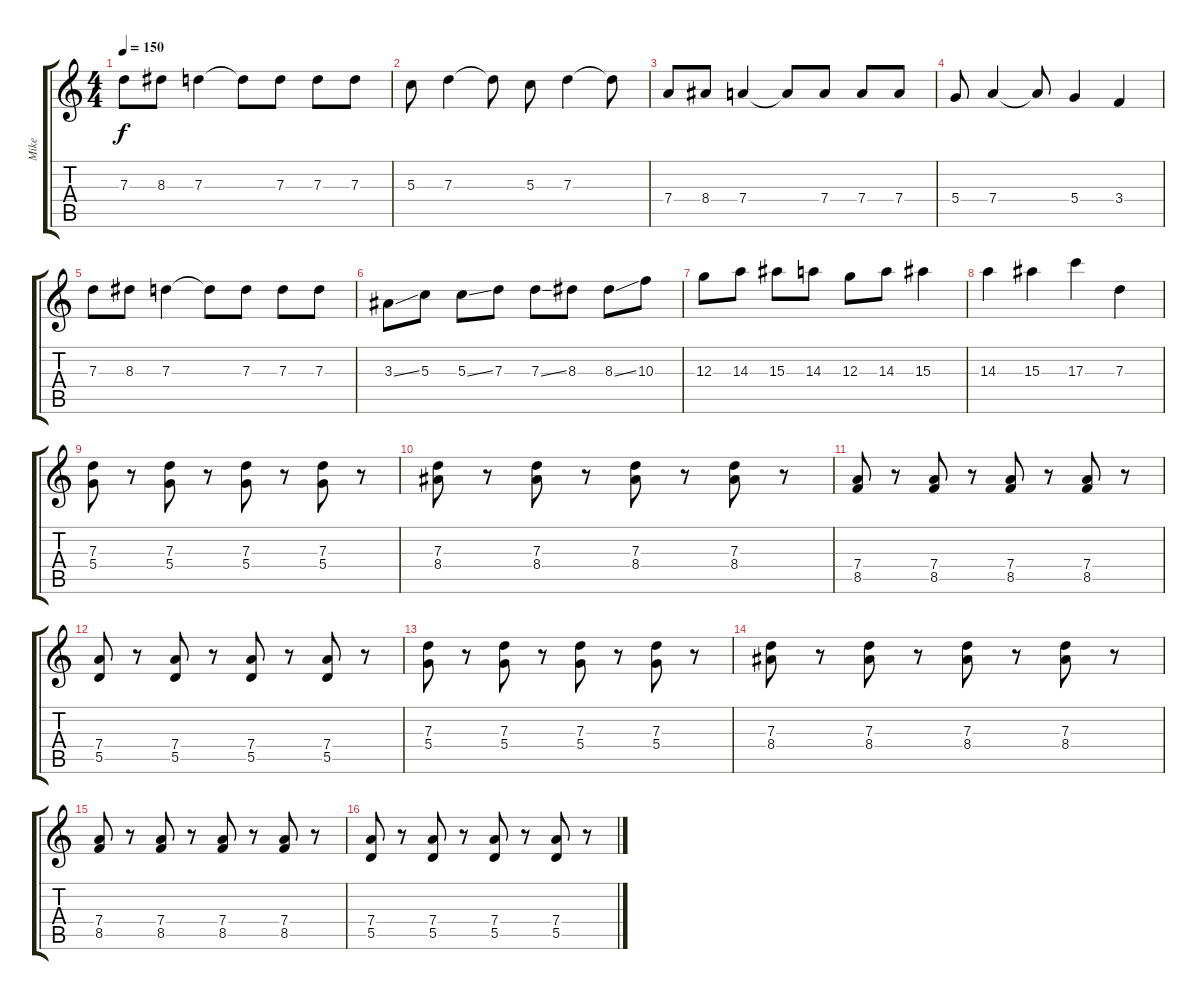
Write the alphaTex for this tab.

\track ("Mike" "Mike") {instrument distortionguitar}
\staff {score tabs}
\tuning (E4 B3 G3 D3 A2 D2) {hide}
\ts (4 4)
\tempo 150
\clef g2
\ks c
7.3.8{dy f} 8.3.8 7.3.4 7.3{t}.8 7.3.8 7.3.8 7.3.8 |
5.3.8 7.3.4 7.3{t}.8 5.3.8 7.3.4 7.3{t}.8 |
7.4.8 8.4.8 7.4.4 7.4{t}.8 7.4.8 7.4.8 7.4.8 |
5.4.8 7.4.4 7.4{t}.8 5.4.4 3.4.4 |
7.3.8 8.3.8 7.3.4 7.3{t}.8 7.3.8 7.3.8 7.3.8 |
3.3{ss}.8 5.3.8 5.3{ss}.8 7.3.8 7.3{ss}.8 8.3.8 8.3{ss}.8 10.3.8 |
12.3.8 14.3.8 15.3.8 14.3.8 12.3.8 14.3.8 15.3.4 |
14.3.4 15.3.4 17.3.4 7.3.4 |
(7.3 5.4).8 r.8 (7.3 5.4).8 r.8 (7.3 5.4).8 r.8 (7.3 5.4).8 r.8 |
(7.3 8.4).8 r.8 (7.3 8.4).8 r.8 (7.3 8.4).8 r.8 (7.3 8.4).8 r.8 |
(7.4 8.5).8 r.8 (7.4 8.5).8 r.8 (7.4 8.5).8 r.8 (7.4 8.5).8 r.8 |
(7.4 5.5).8 r.8 (7.4 5.5).8 r.8 (7.4 5.5).8 r.8 (7.4 5.5).8 r.8 |
(7.3 5.4).8 r.8 (7.3 5.4).8 r.8 (7.3 5.4).8 r.8 (7.3 5.4).8 r.8 |
(7.3 8.4).8 r.8 (7.3 8.4).8 r.8 (7.3 8.4).8 r.8 (7.3 8.4).8 r.8 |
(7.4 8.5).8 r.8 (7.4 8.5).8 r.8 (7.4 8.5).8 r.8 (7.4 8.5).8 r.8 |
(7.4 5.5).8 r.8 (7.4 5.5).8 r.8 (7.4 5.5).8 r.8 (7.4 5.5).8 r.8
